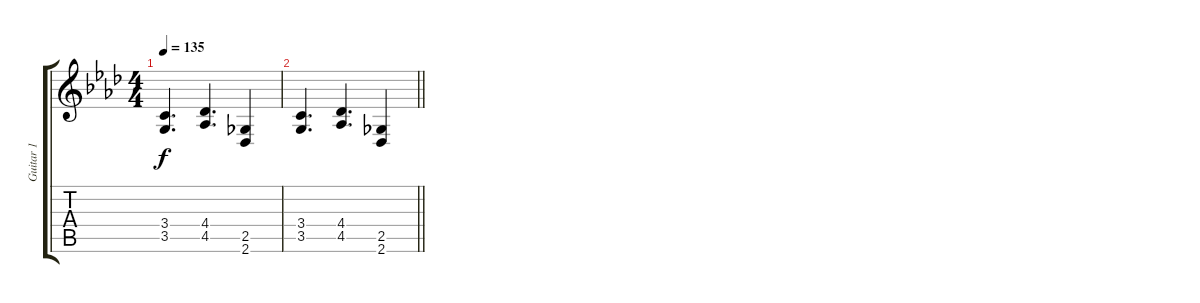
\track ("Guitar 1" "Guitar 1") {instrument overdrivenguitar}
\staff {score tabs}
\tuning (B3 Gb3 D3 A2 E2 B1) {hide}
\ts (4 4)
\tempo 135
\clef g2
\ks fminor
(3.4 3.5).4{d dy f} (4.4 4.5).4{d} (2.5 2.6).4 |
\barLineRight lightlight
(3.4 3.5).4{d} (4.4 4.5).4{d} (2.5 2.6).4
